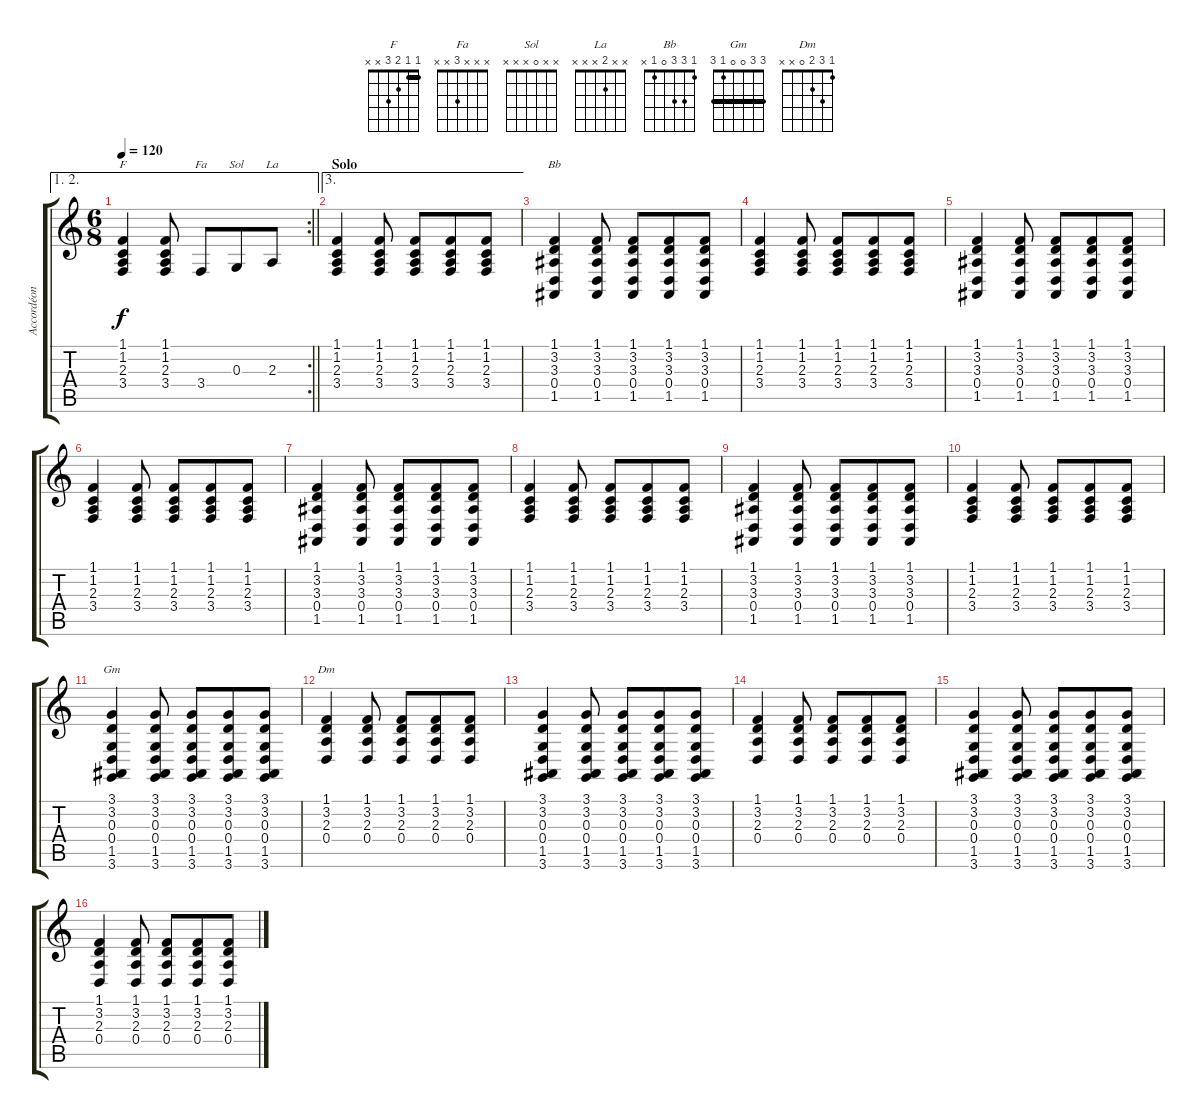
\track ("Accordéon 2" "Accordéon ") {instrument accordion}
\staff {score tabs}
\tuning (E4 B3 G3 D3 A2 E2) {hide}
\chord ("F" 1 1 2 3 x x) {barre 1}
\chord ("Fa" x x x 3 x x)
\chord ("Sol" x x 0 x x x)
\chord ("La" x x 2 x x x)
\chord ("Bb" 1 3 3 0 1 x)
\chord ("Gm" 3 3 0 0 1 3) {barre 3}
\chord ("Dm" 1 3 2 0 x x)
\ae (1 2)
\rc 2
\ts (6 8)
\tempo 120
\clef g2
\barLineRight lightlight
\ks c
(1.1 1.2 2.3 3.4).4{ch "F" dy f} (1.1 1.2 2.3 3.4).8 3.4.8{ch "Fa"} 0.3.8{ch "Sol"} 2.3.8{ch "La"} |
\ae 3
\section ("" "Solo")
(1.1 1.2 2.3 3.4).4 (1.1 1.2 2.3 3.4).8 (1.1 1.2 2.3 3.4).8 (1.1 1.2 2.3 3.4).8 (1.1 1.2 2.3 3.4).8 |
(1.1 3.2 3.3 0.4 1.5).4{ch "Bb"} (1.1 3.2 3.3 0.4 1.5).8 (1.1 3.2 3.3 0.4 1.5).8 (1.1 3.2 3.3 0.4 1.5).8 (1.1 3.2 3.3 0.4 1.5).8 |
(1.1 1.2 2.3 3.4).4 (1.1 1.2 2.3 3.4).8 (1.1 1.2 2.3 3.4).8 (1.1 1.2 2.3 3.4).8 (1.1 1.2 2.3 3.4).8 |
(1.1 3.2 3.3 0.4 1.5).4 (1.1 3.2 3.3 0.4 1.5).8 (1.1 3.2 3.3 0.4 1.5).8 (1.1 3.2 3.3 0.4 1.5).8 (1.1 3.2 3.3 0.4 1.5).8 |
(1.1 1.2 2.3 3.4).4 (1.1 1.2 2.3 3.4).8 (1.1 1.2 2.3 3.4).8 (1.1 1.2 2.3 3.4).8 (1.1 1.2 2.3 3.4).8 |
(1.1 3.2 3.3 0.4 1.5).4 (1.1 3.2 3.3 0.4 1.5).8 (1.1 3.2 3.3 0.4 1.5).8 (1.1 3.2 3.3 0.4 1.5).8 (1.1 3.2 3.3 0.4 1.5).8 |
(1.1 1.2 2.3 3.4).4 (1.1 1.2 2.3 3.4).8 (1.1 1.2 2.3 3.4).8 (1.1 1.2 2.3 3.4).8 (1.1 1.2 2.3 3.4).8 |
(1.1 3.2 3.3 0.4 1.5).4 (1.1 3.2 3.3 0.4 1.5).8 (1.1 3.2 3.3 0.4 1.5).8 (1.1 3.2 3.3 0.4 1.5).8 (1.1 3.2 3.3 0.4 1.5).8 |
(1.1 1.2 2.3 3.4).4 (1.1 1.2 2.3 3.4).8 (1.1 1.2 2.3 3.4).8 (1.1 1.2 2.3 3.4).8 (1.1 1.2 2.3 3.4).8 |
(3.1 3.2 0.3 0.4 1.5 3.6).4{ch "Gm"} (3.1 3.2 0.3 0.4 1.5 3.6).8 (3.1 3.2 0.3 0.4 1.5 3.6).8 (3.1 3.2 0.3 0.4 1.5 3.6).8 (3.1 3.2 0.3 0.4 1.5 3.6).8 |
(1.1 3.2 2.3 0.4).4{ch "Dm"} (1.1 3.2 2.3 0.4).8 (1.1 3.2 2.3 0.4).8 (1.1 3.2 2.3 0.4).8 (1.1 3.2 2.3 0.4).8 |
(3.1 3.2 0.3 0.4 1.5 3.6).4 (3.1 3.2 0.3 0.4 1.5 3.6).8 (3.1 3.2 0.3 0.4 1.5 3.6).8 (3.1 3.2 0.3 0.4 1.5 3.6).8 (3.1 3.2 0.3 0.4 1.5 3.6).8 |
(1.1 3.2 2.3 0.4).4 (1.1 3.2 2.3 0.4).8 (1.1 3.2 2.3 0.4).8 (1.1 3.2 2.3 0.4).8 (1.1 3.2 2.3 0.4).8 |
(3.1 3.2 0.3 0.4 1.5 3.6).4 (3.1 3.2 0.3 0.4 1.5 3.6).8 (3.1 3.2 0.3 0.4 1.5 3.6).8 (3.1 3.2 0.3 0.4 1.5 3.6).8 (3.1 3.2 0.3 0.4 1.5 3.6).8 |
(1.1 3.2 2.3 0.4).4 (1.1 3.2 2.3 0.4).8 (1.1 3.2 2.3 0.4).8 (1.1 3.2 2.3 0.4).8 (1.1 3.2 2.3 0.4).8
